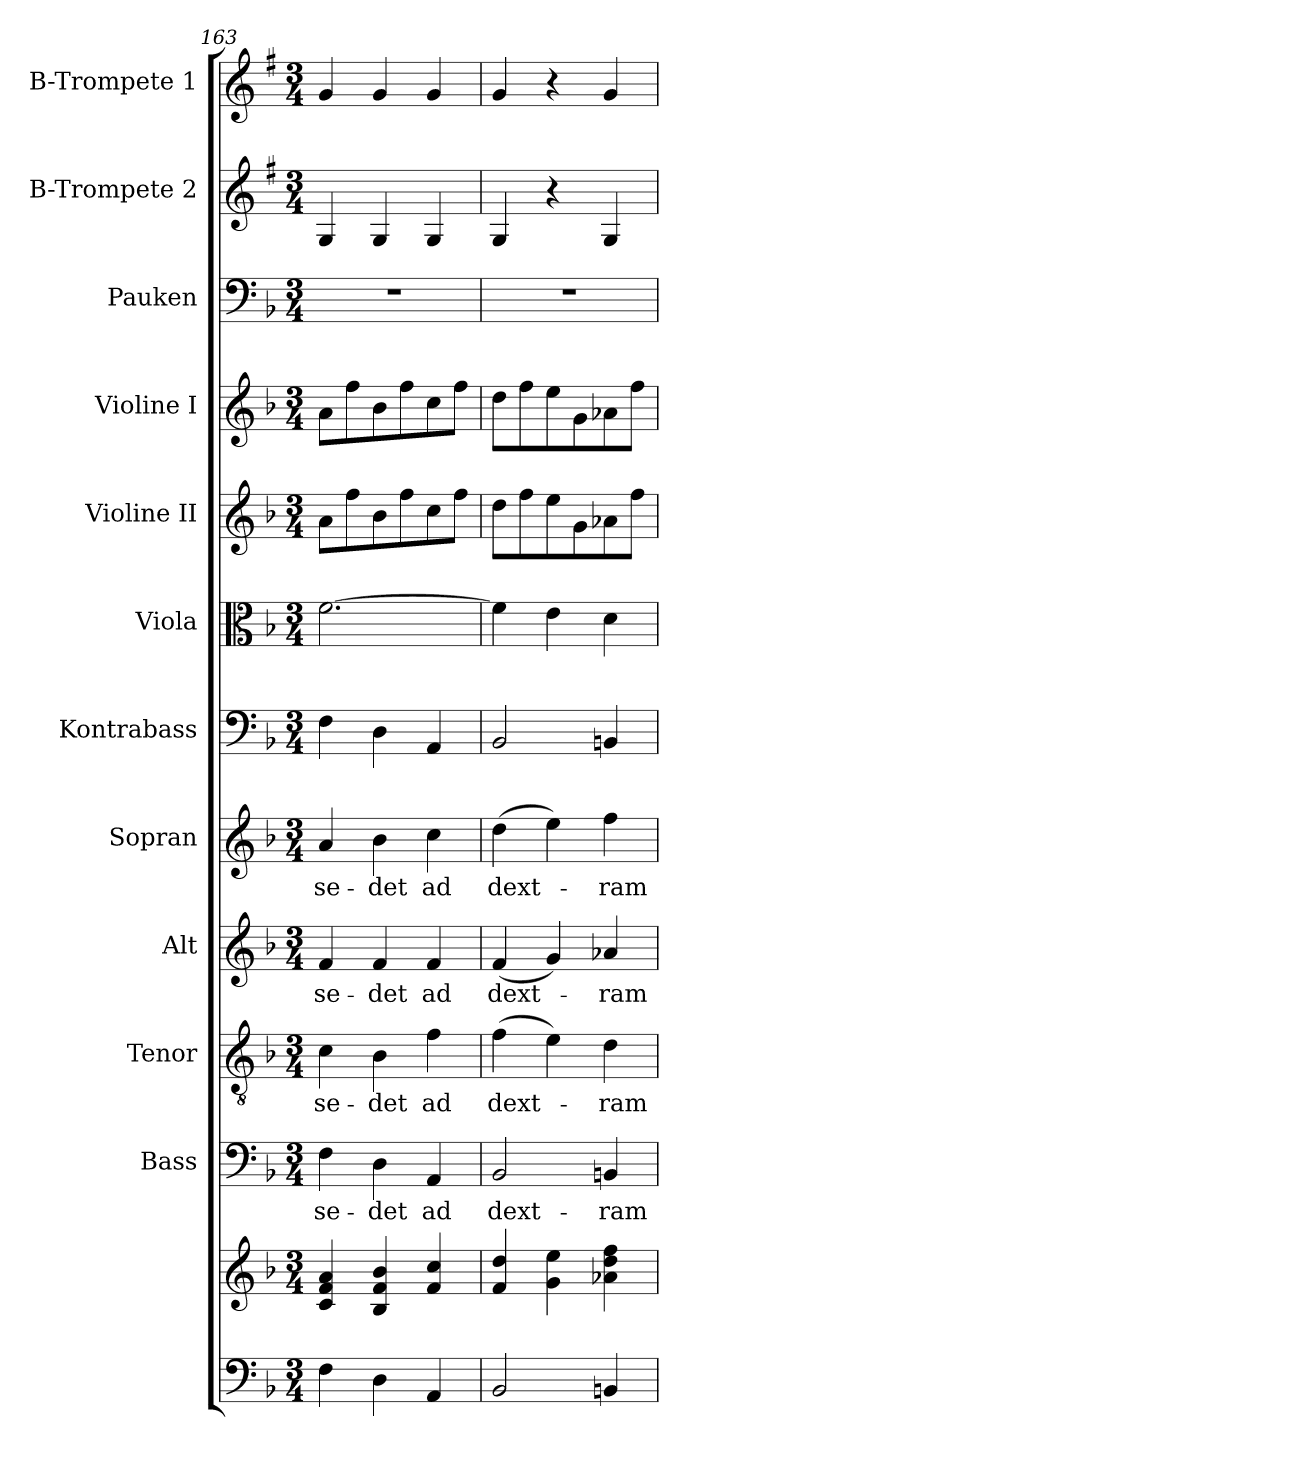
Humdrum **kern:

**kern	**kern	**kern	**text	**kern	**text	**kern	**text	**kern	**text	**kern	**kern	**kern	**kern	**kern	**kern	**kern
*part12	*part12	*part11	*part11	*part10	*part10	*part9	*part9	*part8	*part8	*part7	*part6	*part5	*part4	*part3	*part2	*part1
*staff13	*staff12	*staff11	*staff11	*staff10	*staff10	*staff9	*staff9	*staff8	*staff8	*staff7	*staff6	*staff5	*staff4	*staff3	*staff2	*staff1
*	*	*I"Bass	*	*I"Tenor	*	*I"Alt	*	*I"Sopran	*	*I"Kontrabass	*I"Viola	*I"Violine II	*I"Violine I	*I"Pauken	*I"B-Trompete 2	*I"B-Trompete 1
*	*	*I'B.	*	*I'T.	*	*I'A.	*	*I'S.	*	*I'Kb.	*I'Vla.	*I'Vl. II	*I'Vl. I	*I'Pk.	*I'B Trp. 2	*I'B Trp. 1
*clefF4	*clefG2	*clefF4	*	*clefGv2	*	*clefG2	*	*clefG2	*	*clefF4	*clefC3	*clefG2	*clefG2	*clefF4	*clefG2	*clefG2
*	*	*	*	*	*	*	*	*	*	*ITrd7c12	*	*	*	*	*ITrd1c2	*ITrd1c2
*k[b-]	*k[b-]	*k[b-]	*	*k[b-]	*	*k[b-]	*	*k[b-]	*	*k[b-]	*k[b-]	*k[b-]	*k[b-]	*k[b-]	*k[b-]	*k[b-]
*F:	*F:	*F:	*	*F:	*	*F:	*	*F:	*	*F:	*F:	*F:	*F:	*F:	*F:	*F:
*M3/4	*M3/4	*M3/4	*	*M3/4	*	*M3/4	*	*M3/4	*	*M3/4	*M3/4	*M3/4	*M3/4	*M3/4	*M3/4	*M3/4
=163	=163	=163	=163	=163	=163	=163	=163	=163	=163	=163	=163	=163	=163	=163	=163	=163
!	!	!	!LO:LY:b	!	!LO:LY:b	!	!LO:LY:b	!	!LO:LY:b	!	!	!	!	!	!	!
4F\	4c/ 4f/ 4a/	4F\	se-	4c\	se-	4f/	se-	4a/	se-	4FF\	[2.f\	8a\L	8a\L	2.r	4F/	4f/
.	.	.	.	.	.	.	.	.	.	.	.	8ff\	8ff\	.	.	.
!	!	!	!LO:LY:b	!	!LO:LY:b	!	!LO:LY:b	!	!LO:LY:b	!	!	!	!	!	!	!
4D\	4B-/ 4f/ 4b-/	4D\	-det	4B-\	-det	4f/	-det	4b-\	-det	4DD\	.	8b-\	8b-\	.	4F/	4f/
.	.	.	.	.	.	.	.	.	.	.	.	8ff\	8ff\	.	.	.
!	!	!	!LO:LY:b	!	!LO:LY:b	!	!LO:LY:b	!	!LO:LY:b	!	!	!	!	!	!	!
4AA/	4f/ 4cc/	4AA/	ad	4f\	ad	4f/	ad	4cc\	ad	4AAA/	.	8cc\	8cc\	.	4F/	4f/
.	.	.	.	.	.	.	.	.	.	.	.	8ff\J	8ff\J	.	.	.
=164	=164	=164	=164	=164	=164	=164	=164	=164	=164	=164	=164	=164	=164	=164	=164	=164
!	!	!	!LO:LY:b	!	!LO:LY:b	!	!LO:LY:b	!	!LO:LY:b	!	!	!	!	!	!	!
2BB-/	4f/ 4dd/	2BB-/	dext-	(>4f\	dext-	(<4f/	dext-	(>4dd\	dext-	2BBB-/	4f\]	8dd\L	8dd\L	2.r	4F/	4f/
.	.	.	.	.	.	.	.	.	.	.	.	8ff\	8ff\	.	.	.
.	4g\ 4ee\	.	.	4e\)	.	4g/)	.	4ee\)	.	.	4e\	8ee\	8ee\	.	4r	4r
.	.	.	.	.	.	.	.	.	.	.	.	8g\	8g\	.	.	.
!	!	!	!LO:LY:b	!	!LO:LY:b	!	!LO:LY:b	!	!LO:LY:b	!	!	!	!	!	!	!
4BBn/	4a-X\ 4dd\ 4ff\	4BBn/	-ram	4d\	-ram	4a-X/	-ram	4ff\	-ram	4BBBn/	4d\	8a-X\	8a-X\	.	4F/	4f/
.	.	.	.	.	.	.	.	.	.	.	.	8ff\J	8ff\J	.	.	.
=	=	=	=	=	=	=	=	=	=	=	=	=	=	=	=	=
*-	*-	*-	*-	*-	*-	*-	*-	*-	*-	*-	*-	*-	*-	*-	*-	*-
